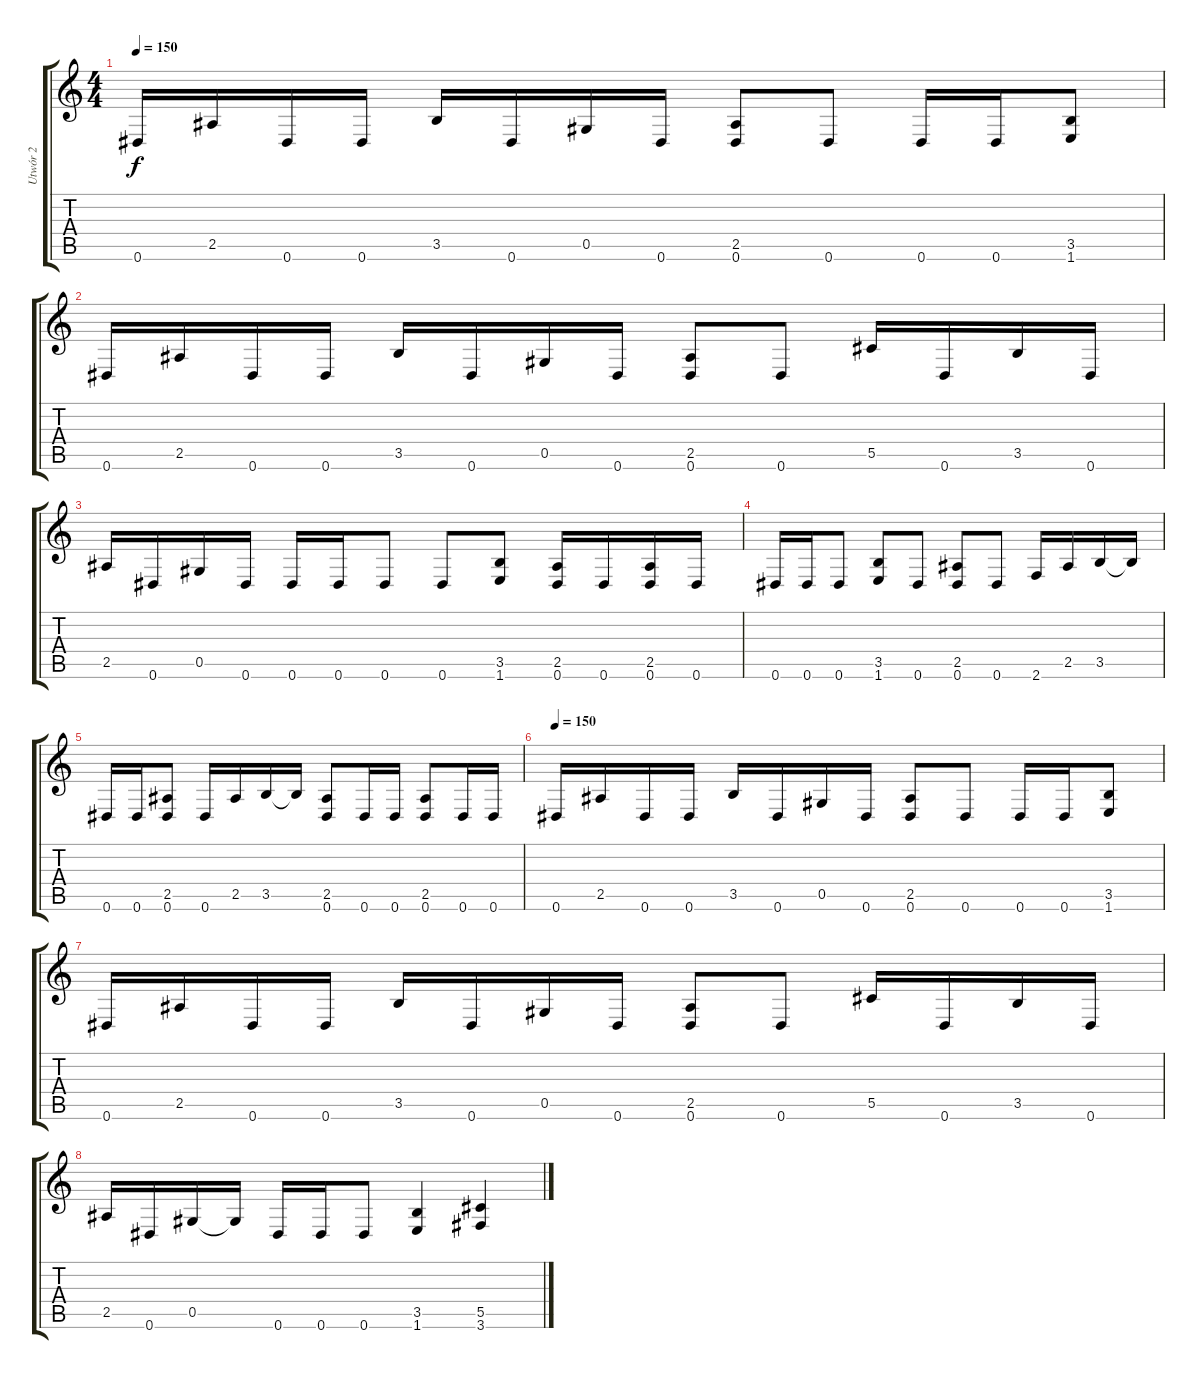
\track ("Utwór 2" "Utwór 2") {instrument overdrivenguitar}
\staff {score tabs}
\tuning (Eb4 Bb3 Gb3 Db3 Ab2 Eb2) {hide}
\ts (4 4)
\tempo 150
\clef g2
\ks c
0.6.16{dy f} 2.5.16 0.6.16 0.6.16 3.5.16 0.6.16 0.5.16 0.6.16 (2.5 0.6).8 0.6.8 0.6.16 0.6.16 (3.5 1.6).8 |
0.6.16 2.5.16 0.6.16 0.6.16 3.5.16 0.6.16 0.5.16 0.6.16 (2.5 0.6).8 0.6.8 5.5.16 0.6.16 3.5.16 0.6.16 |
2.5.16 0.6.16 0.5.16 0.6.16 0.6.16 0.6.16 0.6.8 0.6.8 (3.5 1.6).8 (2.5 0.6).16 0.6.16 (2.5 0.6).16 0.6.16 |
0.6.16 0.6.16 0.6.8 (3.5 1.6).8 0.6.8 (2.5 0.6).8 0.6.8 2.6.16 2.5.16 3.5.16 3.5{t}.16 |
0.6.16 0.6.16 (2.5 0.6).8 0.6.16 2.5.16 3.5.16 3.5{t}.16 (2.5 0.6).8 0.6.16 0.6.16 (2.5 0.6).8 0.6.16 0.6.16 |
\tempo 150
0.6.16 2.5.16 0.6.16 0.6.16 3.5.16 0.6.16 0.5.16 0.6.16 (2.5 0.6).8 0.6.8 0.6.16 0.6.16 (3.5 1.6).8 |
0.6.16 2.5.16 0.6.16 0.6.16 3.5.16 0.6.16 0.5.16 0.6.16 (2.5 0.6).8 0.6.8 5.5.16 0.6.16 3.5.16 0.6.16 |
2.5.16 0.6.16 0.5.16 0.5{t}.16 0.6.16 0.6.16 0.6.8 (3.5 1.6).4 (5.5 3.6).4
